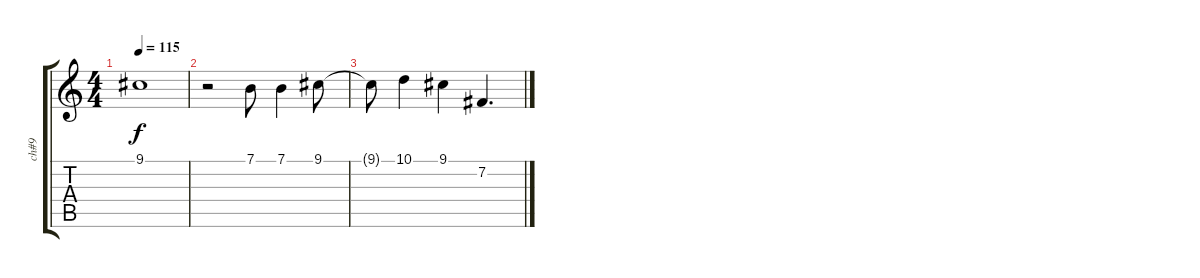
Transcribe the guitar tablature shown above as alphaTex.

\track ("ch#9" "ch#9") {instrument stringensemble1}
\staff {score tabs}
\tuning (E4 B3 G3 D3 A2 E2) {hide}
\ts (4 4)
\tempo 115
\clef g2
\ks c
9.1.1{dy f} |
r.2 7.1.8 7.1.4 9.1.8 |
9.1{t}.8 10.1.4 9.1.4 7.2.4{d}
